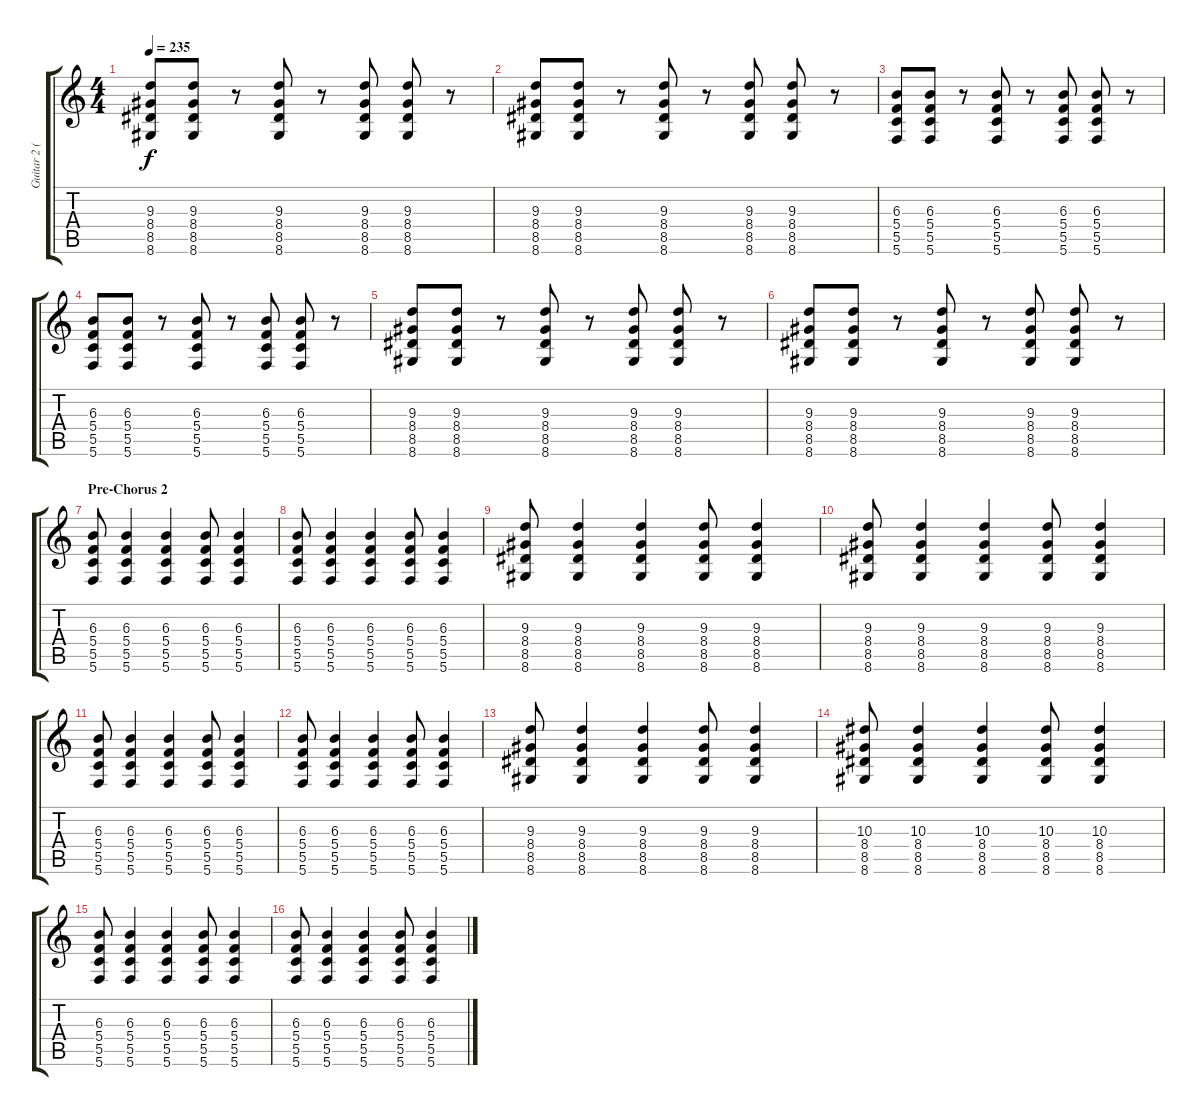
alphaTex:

\track ("Guitar 2 (Paul)" "Guitar 2 (") {instrument distortionguitar}
\staff {score tabs}
\tuning (D4 A3 F3 C3 G2 C2) {hide}
\ts (4 4)
\tempo 235
\clef g2
\ks c
(9.3 8.4 8.5 8.6).8{dy f} (9.3 8.4 8.5 8.6).8 r.8 (9.3 8.4 8.5 8.6).8 r.8 (9.3 8.4 8.5 8.6).8 (9.3 8.4 8.5 8.6).8 r.8 |
(9.3 8.4 8.5 8.6).8 (9.3 8.4 8.5 8.6).8 r.8 (9.3 8.4 8.5 8.6).8 r.8 (9.3 8.4 8.5 8.6).8 (9.3 8.4 8.5 8.6).8 r.8 |
(6.3 5.4 5.5 5.6).8 (6.3 5.4 5.5 5.6).8 r.8 (6.3 5.4 5.5 5.6).8 r.8 (6.3 5.4 5.5 5.6).8 (6.3 5.4 5.5 5.6).8 r.8 |
(6.3 5.4 5.5 5.6).8 (6.3 5.4 5.5 5.6).8 r.8 (6.3 5.4 5.5 5.6).8 r.8 (6.3 5.4 5.5 5.6).8 (6.3 5.4 5.5 5.6).8 r.8 |
(9.3 8.4 8.5 8.6).8 (9.3 8.4 8.5 8.6).8 r.8 (9.3 8.4 8.5 8.6).8 r.8 (9.3 8.4 8.5 8.6).8 (9.3 8.4 8.5 8.6).8 r.8 |
(9.3 8.4 8.5 8.6).8 (9.3 8.4 8.5 8.6).8 r.8 (9.3 8.4 8.5 8.6).8 r.8 (9.3 8.4 8.5 8.6).8 (9.3 8.4 8.5 8.6).8 r.8 |
\section ("" "Pre-Chorus 2")
(6.3 5.4 5.5 5.6).8 (6.3 5.4 5.5 5.6).4 (6.3 5.4 5.5 5.6).4 (6.3 5.4 5.5 5.6).8 (6.3 5.4 5.5 5.6).4 |
(6.3 5.4 5.5 5.6).8 (6.3 5.4 5.5 5.6).4 (6.3 5.4 5.5 5.6).4 (6.3 5.4 5.5 5.6).8 (6.3 5.4 5.5 5.6).4 |
(9.3 8.4 8.5 8.6).8 (9.3 8.4 8.5 8.6).4 (9.3 8.4 8.5 8.6).4 (9.3 8.4 8.5 8.6).8 (9.3 8.4 8.5 8.6).4 |
(9.3 8.4 8.5 8.6).8 (9.3 8.4 8.5 8.6).4 (9.3 8.4 8.5 8.6).4 (9.3 8.4 8.5 8.6).8 (9.3 8.4 8.5 8.6).4 |
(6.3 5.4 5.5 5.6).8 (6.3 5.4 5.5 5.6).4 (6.3 5.4 5.5 5.6).4 (6.3 5.4 5.5 5.6).8 (6.3 5.4 5.5 5.6).4 |
(6.3 5.4 5.5 5.6).8 (6.3 5.4 5.5 5.6).4 (6.3 5.4 5.5 5.6).4 (6.3 5.4 5.5 5.6).8 (6.3 5.4 5.5 5.6).4 |
(9.3 8.4 8.5 8.6).8 (9.3 8.4 8.5 8.6).4 (9.3 8.4 8.5 8.6).4 (9.3 8.4 8.5 8.6).8 (9.3 8.4 8.5 8.6).4 |
(10.3 8.4 8.5 8.6).8 (10.3 8.4 8.5 8.6).4 (10.3 8.4 8.5 8.6).4 (10.3 8.4 8.5 8.6).8 (10.3 8.4 8.5 8.6).4 |
(6.3 5.4 5.5 5.6).8 (6.3 5.4 5.5 5.6).4 (6.3 5.4 5.5 5.6).4 (6.3 5.4 5.5 5.6).8 (6.3 5.4 5.5 5.6).4 |
(6.3 5.4 5.5 5.6).8 (6.3 5.4 5.5 5.6).4 (6.3 5.4 5.5 5.6).4 (6.3 5.4 5.5 5.6).8 (6.3 5.4 5.5 5.6).4
